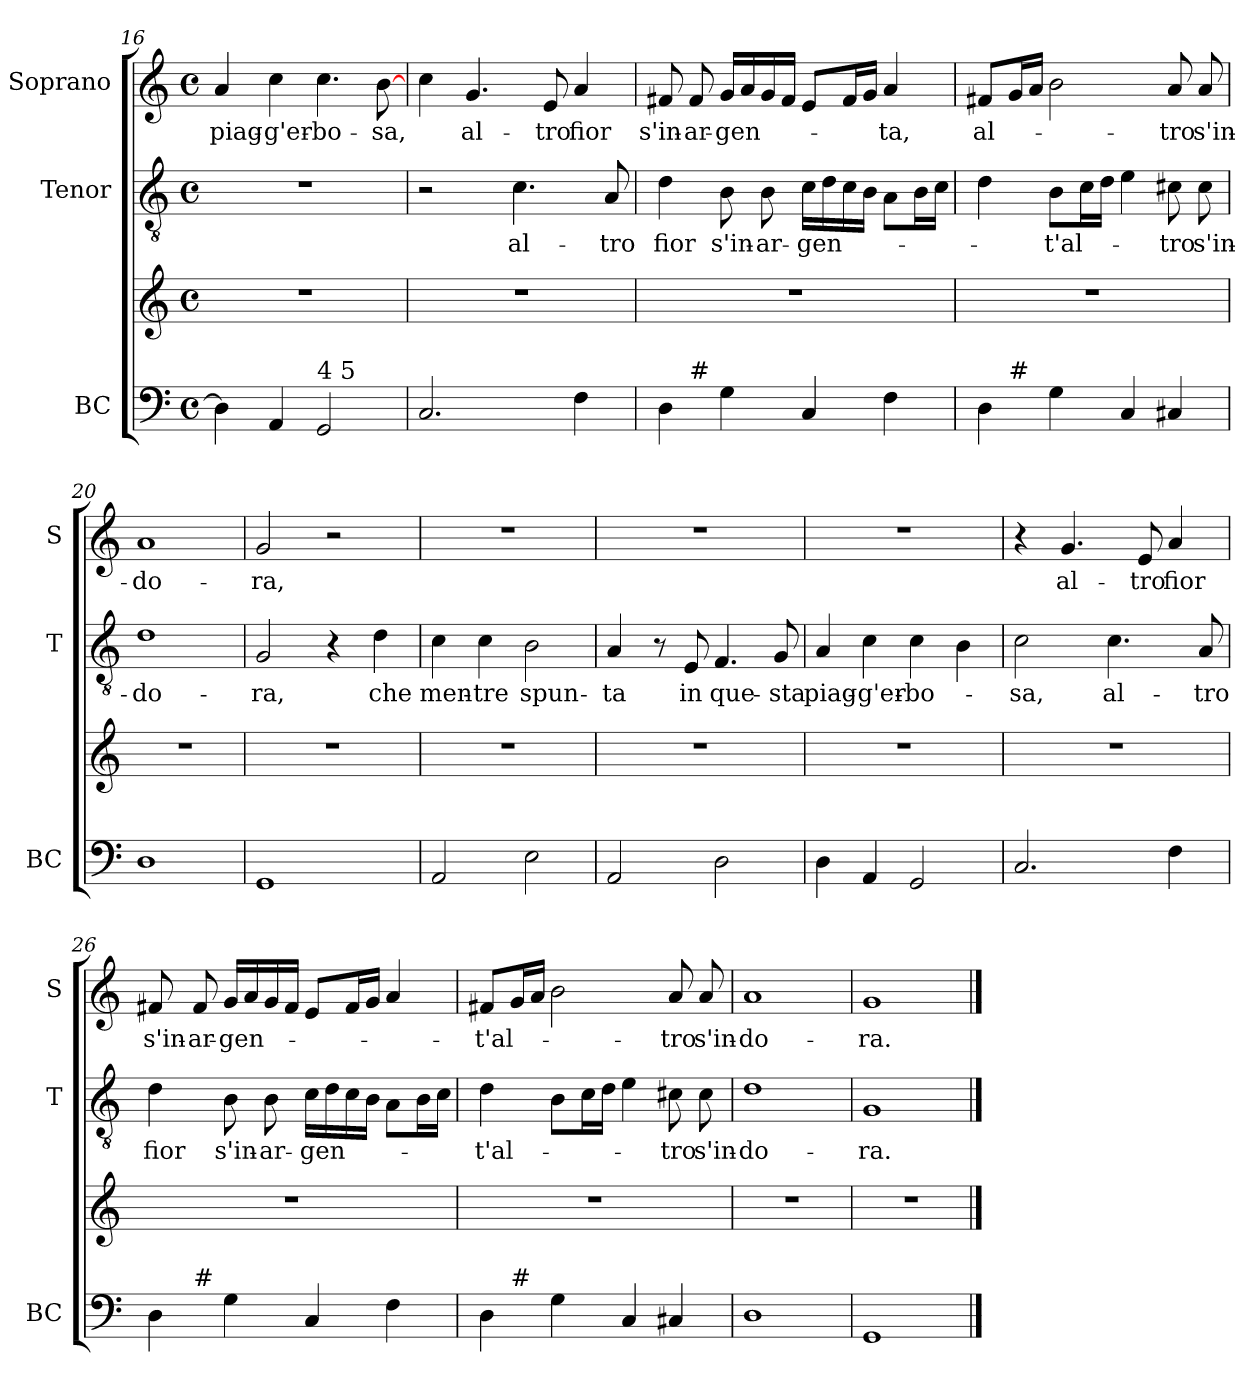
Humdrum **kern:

**kern	**kern	**kern	**text	**kern	**text
*part3	*part3	*part2	*part2	*part1	*part1
*staff4	*staff3	*staff2	*staff2	*staff1	*staff1
*I"BC	*	*I"Tenor	*	*I"Soprano	*
*I'BC	*	*I'T	*	*I'S	*
*clefF4	*clefG2	*clefGv2	*	*clefG2	*
*k[]	*k[]	*k[]	*	*k[]	*
*C:	*C:	*C:	*	*C:	*
*M4/4	*M4/4	*M4/4	*	*M4/4	*
*met(c)	*met(c)	*met(c)	*	*met(c)	*
=16	=16	=16	=16	=16	=16
!	!	!	!	!	!LO:LY:b
4D\]	1r	1r	.	4a/	piag-
!	!	!	!	!	!LO:LY:b
4AA/	.	.	.	4cc\	-g'er-
!LO:TX:a:t=4 5	!	!	!	!	!
!	!	!	!	!	!LO:LY:b
2GG/	.	.	.	4.cc\	-bo-
!	!	!	!	!	!LO:LY:b
.	.	.	.	[8b\	-sa,
=17	=17	=17	=17	=17	=17
2.C/	1r	2r	.	4cc\	.
!	!	!	!	!	!LO:LY:b
.	.	.	.	4.g/	al-
!	!	!	!LO:LY:b	!	!
.	.	4.c\	al-	.	.
!	!	!	!	!	!LO:LY:b
.	.	.	.	8e/	-tro
!	!	!	!	!	!LO:LY:b
4F\	.	.	.	4a/	fior
!	!	!	!LO:LY:b	!	!
.	.	8A/	-tro	.	.
=18	=18	=18	=18	=18	=18
!	!	!	!LO:LY:b	!	!LO:LY:b
*^	*	*	*	*	*
4D\	8ryy	1r	4d\	fior	8f#X/	s'in-
!	!LO:TX:a:t=#	!	!	!	!	!
!	!	!	!	!	!	!LO:LY:b
.	2..ryy	.	.	.	8f#/	-ar-
!	!	!	!	!LO:LY:b	!	!LO:LY:b
4G\	.	.	8B\	s'in-	16g/LL	-gen-
.	.	.	.	.	16a/	.
!	!	!	!	!LO:LY:b	!	!
.	.	.	8B\	-ar-	16g/	.
.	.	.	.	.	16f#/JJ	.
!	!	!	!	!LO:LY:b	!	!
4C/	.	.	16c\LL	-gen-	8e/L	.
.	.	.	16d\	.	.	.
.	.	.	16c\	.	16f#/L	.
.	.	.	16B\JJ	.	16g/JJ	.
!	!	!	!	!	!	!LO:LY:b
4F\	.	.	8A\L	.	4a/	-ta,
.	.	.	16B\L	.	.	.
.	.	.	16c\JJ	.	.	.
=19	=19	=19	=19	=19	=19	=19
!	!	!	!	!	!	!LO:LY:b
4D\	8ryy	1r	4d\	.	8f#X/L	al-
!	!LO:TX:a:t=#	!	!	!	!	!
.	2..ryy	.	.	.	16g/L	.
.	.	.	.	.	16a/JJ	.
!	!	!	!	!LO:LY:b	!	!
4G\	.	.	8B\L	-t'al-	2b\	.
.	.	.	16c\L	.	.	.
.	.	.	16d\JJ	.	.	.
4C/	.	.	4e\	.	.	.
!	!	!	!	!LO:LY:b	!	!LO:LY:b
4C#X/	.	.	8c#X\	-tro	8a/	-tro
!	!	!	!	!LO:LY:b	!	!LO:LY:b
.	.	.	8c#\	s'in-	8a/	s'in-
!!LO:LB:g=z
=20	=20	=20	=20	=20	=20	=20
!	!	!	!	!LO:LY:b	!	!LO:LY:b
*v	*v	*	*	*	*	*
1D	1r	1d	-do-	1a	-do-
=21	=21	=21	=21	=21	=21
!	!	!	!LO:LY:b	!	!LO:LY:b
1GG	1r	2G/	-ra,	2g/	-ra,
.	.	4r	.	2r	.
!	!	!	!LO:LY:b	!	!
.	.	4d\	che	.	.
=22	=22	=22	=22	=22	=22
!	!	!	!LO:LY:b	!	!
2AA/	1r	4c\	men-	1r	.
!	!	!	!LO:LY:b	!	!
.	.	4c\	-tre	.	.
!	!	!	!LO:LY:b	!	!
2E\	.	2B\	spun-	.	.
=23	=23	=23	=23	=23	=23
!	!	!	!LO:LY:b	!	!
2AA/	1r	4A/	-ta	1r	.
.	.	8r	.	.	.
!	!	!	!LO:LY:b	!	!
.	.	8E/	in	.	.
!	!	!	!LO:LY:b	!	!
2D\	.	4.F/	que-	.	.
!	!	!	!LO:LY:b	!	!
.	.	8G/	-sta	.	.
=24	=24	=24	=24	=24	=24
!	!	!	!LO:LY:b	!	!
4D\	1r	4A/	piag-	1r	.
!	!	!	!LO:LY:b	!	!
4AA/	.	4c\	-g'er-	.	.
!	!	!	!LO:LY:b	!	!
2GG/	.	4c\	-bo-	.	.
.	.	4B\	.	.	.
!!LO:LB:g=z
=25	=25	=25	=25	=25	=25
!	!	!	!LO:LY:b	!	!
2.C/	1r	2c\	-sa,	4r	.
!	!	!	!	!	!LO:LY:b
.	.	.	.	4.g/	al-
!	!	!	!LO:LY:b	!	!
.	.	4.c\	al-	.	.
!	!	!	!	!	!LO:LY:b
.	.	.	.	8e/	-tro
!	!	!	!	!	!LO:LY:b
4F\	.	.	.	4a/	fior
!	!	!	!LO:LY:b	!	!
.	.	8A/	-tro	.	.
=26	=26	=26	=26	=26	=26
!	!	!	!LO:LY:b	!	!LO:LY:b
*^	*	*	*	*	*
4D\	8ryy	1r	4d\	fior	8f#X/	s'in-
!	!LO:TX:a:t=#	!	!	!	!	!
!	!	!	!	!	!	!LO:LY:b
.	2..ryy	.	.	.	8f#/	-ar-
!	!	!	!	!LO:LY:b	!	!LO:LY:b
4G\	.	.	8B\	s'in-	16g/LL	-gen-
.	.	.	.	.	16a/	.
!	!	!	!	!LO:LY:b	!	!
.	.	.	8B\	-ar-	16g/	.
.	.	.	.	.	16f#/JJ	.
!	!	!	!	!LO:LY:b	!	!
4C/	.	.	16c\LL	-gen-	8e/L	.
.	.	.	16d\	.	.	.
.	.	.	16c\	.	16f#/L	.
.	.	.	16B\JJ	.	16g/JJ	.
4F\	.	.	8A\L	.	4a/	.
.	.	.	16B\L	.	.	.
.	.	.	16c\JJ	.	.	.
=27	=27	=27	=27	=27	=27	=27
!	!	!	!	!LO:LY:b	!	!LO:LY:b
4D\	8ryy	1r	4d\	-t'al-	8f#X/L	-t'al-
!	!LO:TX:a:t=#	!	!	!	!	!
.	2..ryy	.	.	.	16g/L	.
.	.	.	.	.	16a/JJ	.
4G\	.	.	8B\L	.	2b\	.
.	.	.	16c\L	.	.	.
.	.	.	16d\JJ	.	.	.
4C/	.	.	4e\	.	.	.
!	!	!	!	!LO:LY:b	!	!LO:LY:b
4C#X/	.	.	8c#X\	-tro	8a/	-tro
!	!	!	!	!LO:LY:b	!	!LO:LY:b
.	.	.	8c#\	s'in-	8a/	s'in-
=28	=28	=28	=28	=28	=28	=28
!	!	!	!	!LO:LY:b	!	!LO:LY:b
*v	*v	*	*	*	*	*
1D	1r	1d	-do-	1a	-do-
=29	=29	=29	=29	=29	=29
!	!	!	!LO:LY:b	!	!LO:LY:b
1GG	1r	1G	-ra.	1g	-ra.
==	==	==	==	==	==
*-	*-	*-	*-	*-	*-
